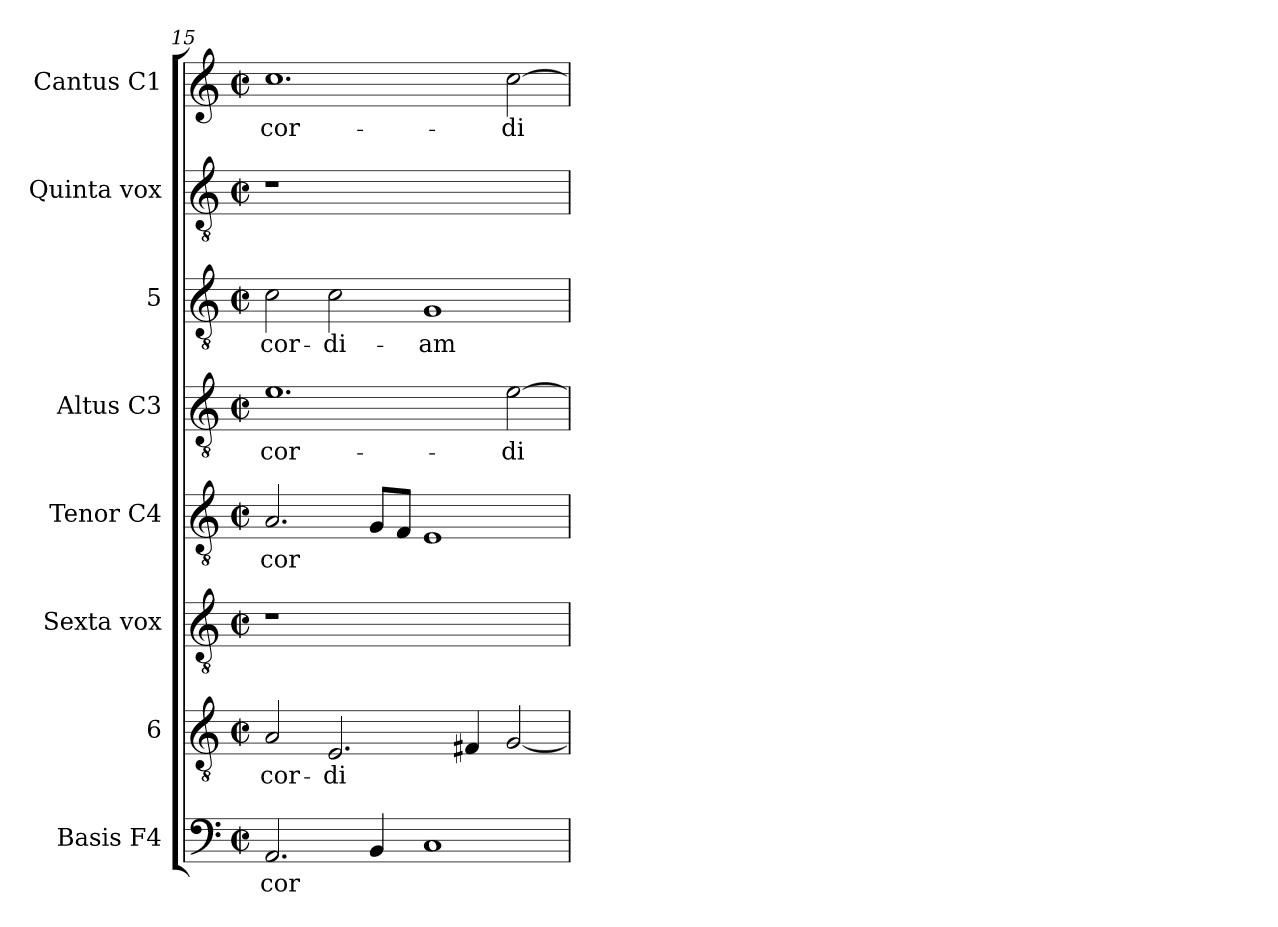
**kern	**text	**kern	**text	**kern	**kern	**text	**kern	**text	**kern	**text	**kern	**kern	**text
*part8	*part8	*part7	*part7	*part6	*part5	*part5	*part4	*part4	*part3	*part3	*part2	*part1	*part1
*staff8	*staff8	*staff7	*staff7	*staff6	*staff5	*staff5	*staff4	*staff4	*staff3	*staff3	*staff2	*staff1	*staff1
*I"Basis  F4	*	*I"6	*	*I"Sexta  vox	*I"Tenor  C4	*	*I"Altus  C3	*	*I"5	*	*I"Quinta  vox	*I"Cantus  C1	*
*I'B	*	*	*	*	*I'T	*	*I'A	*	*	*	*	*I'C	*
*clefF4	*	*clefGv2	*	*clefGv2	*clefGv2	*	*clefGv2	*	*clefGv2	*	*clefGv2	*clefG2	*
*k[]	*	*k[]	*	*k[]	*k[]	*	*k[]	*	*k[]	*	*k[]	*k[]	*
*C:	*	*C:	*	*C:	*C:	*	*C:	*	*C:	*	*C:	*C:	*
*M2/2	*	*M2/2	*	*M2/2	*M2/2	*	*M2/2	*	*M2/2	*	*M2/2	*M2/2	*
*met(c|)	*	*met(c|)	*	*met(c|)	*met(c|)	*	*met(c|)	*	*met(c|)	*	*met(c|)	*met(c|)	*
=15	=15	=15	=15	=15	=15	=15	=15	=15	=15	=15	=15	=15	=15
!	!LO:LY:b:cj	!	!LO:LY:b:cj	!	!	!LO:LY:b:cj	!	!LO:LY:b:cj	!	!LO:LY:b:cj	!	!	!LO:LY:b:cj
2.AA/	-cor-	2A/	-cor-	1r	2.A/	-cor-	1.e	-cor-	2c\	-cor-	1r	1.cc	-cor-
!	!	!	!LO:LY:b:cj	!	!	!	!	!	!	!LO:LY:b:cj	!	!	!
.	.	2.E/	-di-	.	.	.	.	.	2c\	-di-	.	.	.
!	!LO:LY:b:cj	!	!	!	!	!LO:LY:b:cj	!	!	!	!	!	!	!
4BB/	--	.	.	.	8G/L	--	.	.	.	.	.	.	.
!	!	!	!	!	!	!LO:LY:b:cj	!	!	!	!	!	!	!
.	.	.	.	.	8F/J	--	.	.	.	.	.	.	.
!	!LO:LY:b:cj	!	!	!	!	!LO:LY:b:cj	!	!	!	!LO:LY:b:cj	!	!	!
1C	--	.	.	1ryy	1E	--	.	.	1G	-am	1ryy	.	.
!	!	!	!LO:LY:b:cj	!	!	!	!	!	!	!	!	!	!
.	.	4F#X/	--	.	.	.	.	.	.	.	.	.	.
!	!	!	!LO:LY:b:cj	!	!	!	!	!LO:LY:b:cj	!	!	!	!	!LO:LY:b:cj
.	.	[<2G/	--	.	.	.	[>2e\	-di-	.	.	.	[>2cc\	-di-
=	=	=	=	=	=	=	=	=	=	=	=	=	=
*-	*-	*-	*-	*-	*-	*-	*-	*-	*-	*-	*-	*-	*-
